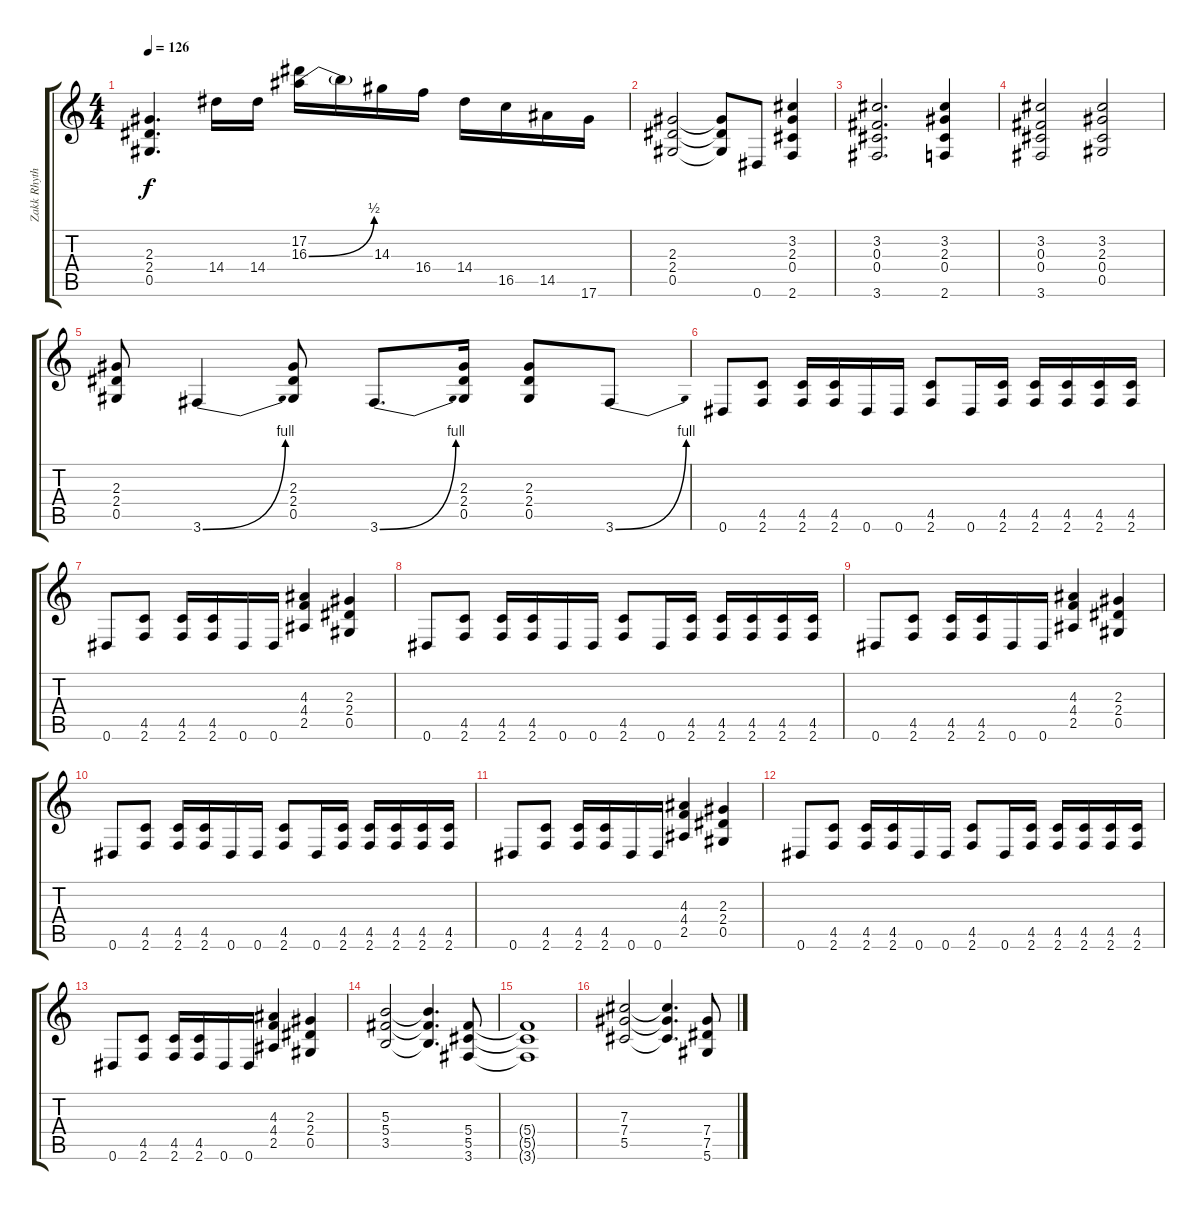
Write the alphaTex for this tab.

\track ("Zakk Rhythm" "Zakk Rhyth") {instrument distortionguitar}
\staff {score tabs}
\tuning (Eb4 Bb3 Gb3 Db3 Ab2 Eb2) {hide}
\ts (4 4)
\tempo 126
\clef g2
\ks c
(2.3 2.4 0.5).4{d dy f} 14.4.16 14.4.16 (17.2 16.3{be (bend 0 0 60 2)}).16 16.3{t}.16 14.3.16 16.4.16 14.4.16 16.5.16 14.5.16 17.6.16 |
(2.3 2.4 0.5).2 (2.3{t} 2.4{t} 0.5{t}).8 0.6.8 (3.2 2.3 0.4 2.6).4 |
(3.2 0.3 0.4 3.6).2{d} (3.2 2.3 0.4 2.6).4 |
(3.2 0.3 0.4 3.6).2 (3.2 2.3 0.4 0.5).2 |
(2.3 2.4 0.5).8 3.6{be (bend 0 0 60 4)}.4 (2.3 2.4 0.5).8 3.6{be (bend 0 0 60 4)}.8{d} (2.3 2.4 0.5).16 (2.3 2.4 0.5).8 3.6{be (bend 0 0 60 4)}.8 |
0.6.8 (4.5 2.6).8 (4.5 2.6).16 (4.5 2.6).16 0.6.16 0.6.16 (4.5 2.6).8 0.6.16 (4.5 2.6).16 (4.5 2.6).16 (4.5 2.6).16 (4.5 2.6).16 (4.5 2.6).16 |
0.6.8 (4.5 2.6).8 (4.5 2.6).16 (4.5 2.6).16 0.6.16 0.6.16 (4.3 4.4 2.5).4 (2.3 2.4 0.5).4 |
0.6.8 (4.5 2.6).8 (4.5 2.6).16 (4.5 2.6).16 0.6.16 0.6.16 (4.5 2.6).8 0.6.16 (4.5 2.6).16 (4.5 2.6).16 (4.5 2.6).16 (4.5 2.6).16 (4.5 2.6).16 |
0.6.8 (4.5 2.6).8 (4.5 2.6).16 (4.5 2.6).16 0.6.16 0.6.16 (4.3 4.4 2.5).4 (2.3 2.4 0.5).4 |
0.6.8 (4.5 2.6).8 (4.5 2.6).16 (4.5 2.6).16 0.6.16 0.6.16 (4.5 2.6).8 0.6.16 (4.5 2.6).16 (4.5 2.6).16 (4.5 2.6).16 (4.5 2.6).16 (4.5 2.6).16 |
0.6.8 (4.5 2.6).8 (4.5 2.6).16 (4.5 2.6).16 0.6.16 0.6.16 (4.3 4.4 2.5).4 (2.3 2.4 0.5).4 |
0.6.8 (4.5 2.6).8 (4.5 2.6).16 (4.5 2.6).16 0.6.16 0.6.16 (4.5 2.6).8 0.6.16 (4.5 2.6).16 (4.5 2.6).16 (4.5 2.6).16 (4.5 2.6).16 (4.5 2.6).16 |
0.6.8 (4.5 2.6).8 (4.5 2.6).16 (4.5 2.6).16 0.6.16 0.6.16 (4.3 4.4 2.5).4 (2.3 2.4 0.5).4 |
(5.3 5.4 3.5).2 (5.3{t} 5.4{t} 3.5{t}).4{d} (5.4 5.5 3.6).8 |
(5.4{t} 5.5{t} 3.6{t}).1 |
(7.3 7.4 5.5).2 (7.3{t} 7.4{t} 5.5{t}).4{d} (7.4 7.5 5.6).8
